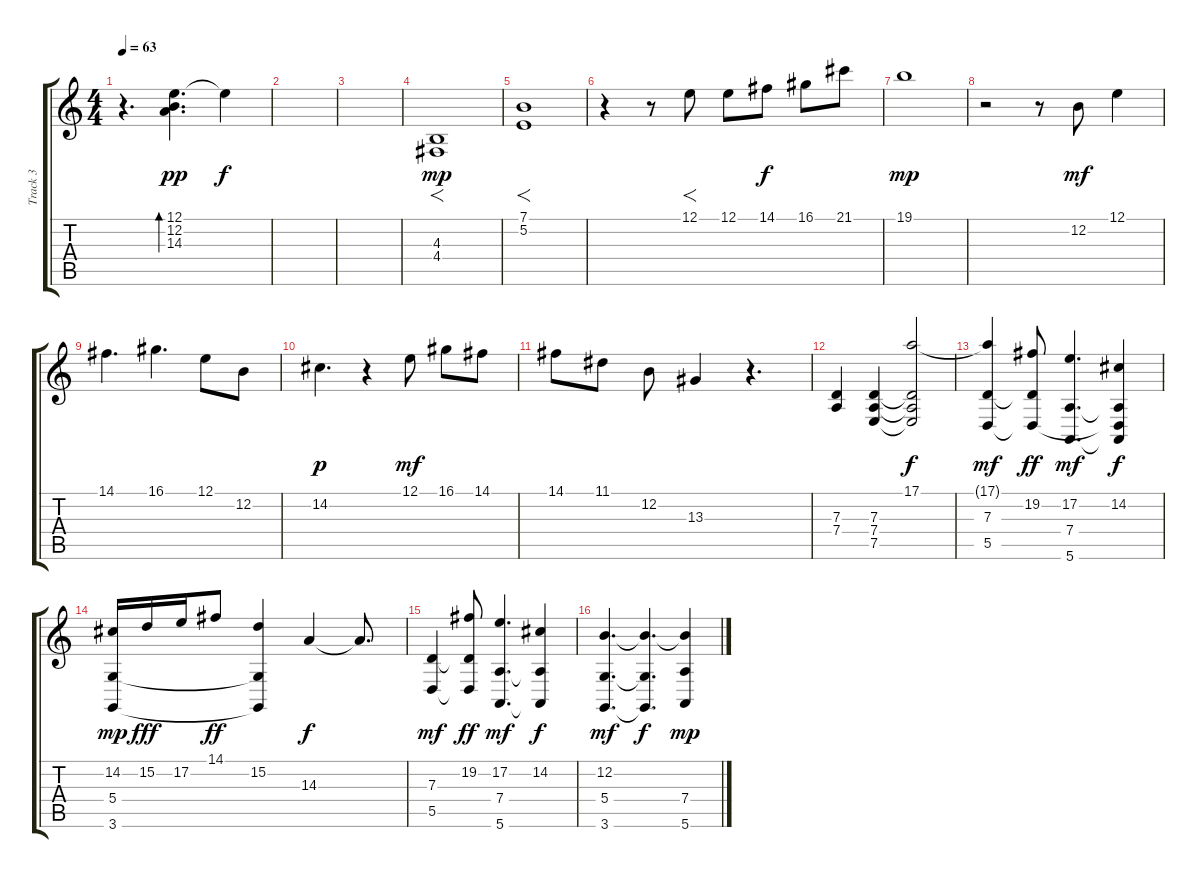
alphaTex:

\track ("Track 3" "Track 3") {instrument stringensemble2}
\staff {score tabs}
\tuning (E4 B3 G3 D3 A2 E2) {hide}
\ts (4 4)
\tempo 63
\clef g2
\ks c
r.4{d dy pp} (12.1 12.2 14.3).4{d bd 240} 12.1{t}.4{dy f} |
|
|
(4.3 4.4).1{f dy mp} |
(7.1 5.2).1{f} |
r.4{instrument stringensemble2} r.8 12.1.8{f} 12.1.8 14.1.8{dy f} 16.1.8 21.1.8 |
19.1.1{dy mp volume 0} |
r.2 r.8{volume 8} 12.2.8{dy mf} 12.1.4 |
14.1.4{d} 16.1.4{d} 12.1.8 12.2.8 |
14.2.4{d dy p} r.4 12.1.8{dy mf} 16.1.8 14.1.8 |
14.1.8 11.1.8 12.2.8 13.3.4 r.4{d} |
(7.3 7.4).4 (7.3 7.4 7.5).4 (17.1 7.3{t} 7.4{t} 7.5{t}).2{dy f} |
(17.1{t} 7.3 5.5).4{dy mf} (19.2 7.3{t} 5.5{t}).8{dy ff} (17.2 7.4 5.6).4{d dy mf} (14.2 7.4{t} 5.5{t} 5.6{t}).4{dy f} |
(14.2 5.4 3.6).16{dy mp} 15.2.16{dy fff} 17.2.16 14.1.8{dy ff} (15.2 5.4{t} 3.6{t}).4 14.3.4{dy f} 14.3{t}.8{d} |
(7.3 5.5).4{dy mf} (19.2 7.3{t} 5.5{t}).8{dy ff} (17.2 7.4 5.6).4{d dy mf} (14.2 7.4{t} 5.6{t}).4{dy f} |
(12.2 5.4 3.6).4{d dy mf} (12.2{t} 5.4{t} 3.6{t}).4{d dy f} (12.2{t} 7.4 5.6).4{dy mp}
